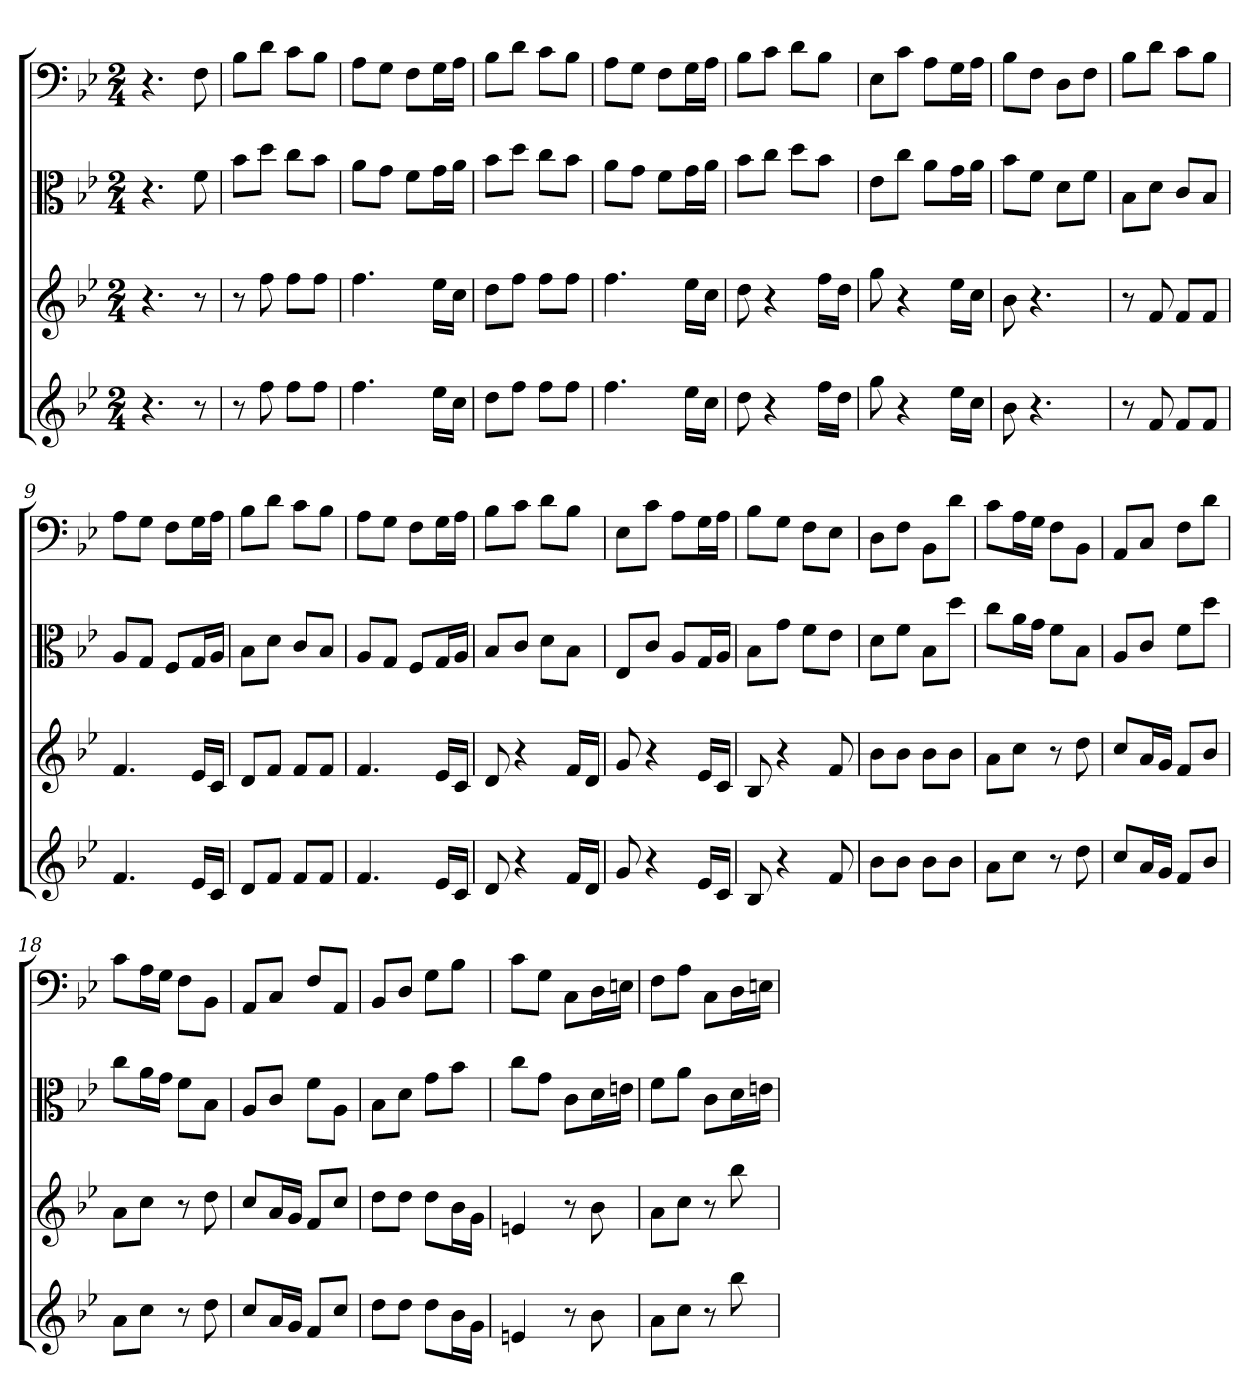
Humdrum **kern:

**kern	**kern	**kern	**kern
*part4	*part3	*part2	*part1
*staff4	*staff3	*staff2	*staff1
*	*	*clefC3	*clefF4
*k[b-e-]	*k[b-e-]	*k[b-e-]	*k[b-e-]
*B-:	*B-:	*B-:	*B-:
*M2/4	*M2/4	*M2/4	*M2/4
=	=	=	=
4.r	4.r	4.r	4.r
8r	8r	8f	8F
=1	=1	=1	=1
8r	8r	8b-\L	8B-\L
8ff	8ff	8dd\J	8d\J
8ffL	8ffL	8cc\L	8c\L
8ffJ	8ffJ	8b-\J	8B-\J
=2	=2	=2	=2
4.ff	4.ff	8a\L	8A\L
.	.	8g\J	8G\J
.	.	8f\L	8F\L
16ee-LL	16ee-LL	16g\L	16G\L
16ccJJ	16ccJJ	16a\JJ	16A\JJ
=3	=3	=3	=3
8ddL	8ddL	8b-\L	8B-\L
8ffJ	8ffJ	8dd\J	8d\J
8ffL	8ffL	8cc\L	8c\L
8ffJ	8ffJ	8b-\J	8B-\J
=4	=4	=4	=4
4.ff	4.ff	8a\L	8A\L
.	.	8g\J	8G\J
.	.	8f\L	8F\L
16ee-LL	16ee-LL	16g\L	16G\L
16ccJJ	16ccJJ	16a\JJ	16A\JJ
=5	=5	=5	=5
8dd	8dd	8b-\L	8B-\L
4r	4r	8cc\J	8c\J
.	.	8dd\L	8d\L
16ffLL	16ffLL	8b-\J	8B-\J
16ddJJ	16ddJJ	.	.
=6	=6	=6	=6
8gg	8gg	8e-\L	8E-\L
4r	4r	8cc\J	8c\J
.	.	8a\L	8A\L
16ee-LL	16ee-LL	16g\L	16G\L
16ccJJ	16ccJJ	16a\JJ	16A\JJ
=7	=7	=7	=7
8b-	8b-	8b-\L	8B-\L
4.r	4.r	8f\J	8F\J
.	.	8d\L	8D\L
.	.	8f\J	8F\J
=8	=8	=8	=8
8r	8r	8B-\L	8B-\L
8f	8f	8d\J	8d\J
8fL	8fL	8c/L	8c\L
8fJ	8fJ	8B-/J	8B-\J
=9	=9	=9	=9
4.f	4.f	8A/L	8A\L
.	.	8G/J	8G\J
.	.	8F/L	8F\L
16e-LL	16e-LL	16G/L	16G\L
16cJJ	16cJJ	16A/JJ	16A\JJ
=10	=10	=10	=10
8dL	8dL	8B-\L	8B-\L
8fJ	8fJ	8d\J	8d\J
8fL	8fL	8c/L	8c\L
8fJ	8fJ	8B-/J	8B-\J
=11	=11	=11	=11
4.f	4.f	8A/L	8A\L
.	.	8G/J	8G\J
.	.	8F/L	8F\L
16e-LL	16e-LL	16G/L	16G\L
16cJJ	16cJJ	16A/JJ	16A\JJ
=12	=12	=12	=12
8d	8d	8B-/L	8B-\L
4r	4r	8c/J	8c\J
.	.	8d\L	8d\L
16fLL	16fLL	8B-\J	8B-\J
16dJJ	16dJJ	.	.
=13	=13	=13	=13
8g	8g	8E-/L	8E-\L
4r	4r	8c/J	8c\J
.	.	8A/L	8A\L
16e-LL	16e-LL	16G/L	16G\L
16cJJ	16cJJ	16A/JJ	16A\JJ
=14	=14	=14	=14
8B-	8B-	8B-\L	8B-\L
4r	4r	8g\J	8G\J
.	.	8f\L	8F\L
8f	8f	8e-\J	8E-\J
=15	=15	=15	=15
8b-L	8b-L	8d\L	8D\L
8b-J	8b-J	8f\J	8F\J
8b-L	8b-L	8B-\L	8BB-\L
8b-J	8b-J	8dd\J	8d\J
=16	=16	=16	=16
8aL	8aL	8cc\L	8c\L
8ccJ	8ccJ	16a\L	16A\L
.	.	16g\JJ	16G\JJ
8r	8r	8f\L	8F\L
8dd	8dd	8B-\J	8BB-\J
=17	=17	=17	=17
8ccL	8ccL	8A/L	8AA/L
16aL	16aL	8c/J	8C/J
16gJJ	16gJJ	.	.
8fL	8fL	8f\L	8F\L
8b-J	8b-J	8dd\J	8d\J
=18	=18	=18	=18
8aL	8aL	8cc\L	8c\L
8ccJ	8ccJ	16a\L	16A\L
.	.	16g\JJ	16G\JJ
8r	8r	8f\L	8F\L
8dd	8dd	8B-\J	8BB-\J
=19	=19	=19	=19
8ccL	8ccL	8A/L	8AA/L
16aL	16aL	8c/J	8C/J
16gJJ	16gJJ	.	.
8fL	8fL	8f\L	8F/L
8ccJ	8ccJ	8A\J	8AA/J
=20	=20	=20	=20
8ddL	8ddL	8B-\L	8BB-/L
8ddJ	8ddJ	8d\J	8D/J
8ddL	8ddL	8g\L	8G\L
16b-L	16b-L	8b-\J	8B-\J
16gJJ	16gJJ	.	.
=21	=21	=21	=21
4en	4en	8cc\L	8c\L
.	.	8g\J	8G\J
8r	8r	8c\L	8C\L
8b-	8b-	16d\L	16D\L
.	.	16en\JJ	16En\JJ
=22	=22	=22	=22
8aL	8aL	8f\L	8F\L
8ccJ	8ccJ	8a\J	8A\J
8r	8r	8c\L	8C\L
8bb-	8bb-	16d\L	16D\L
.	.	16en\JJ	16En\JJ
=	=	=	=
*-	*-	*-	*-
